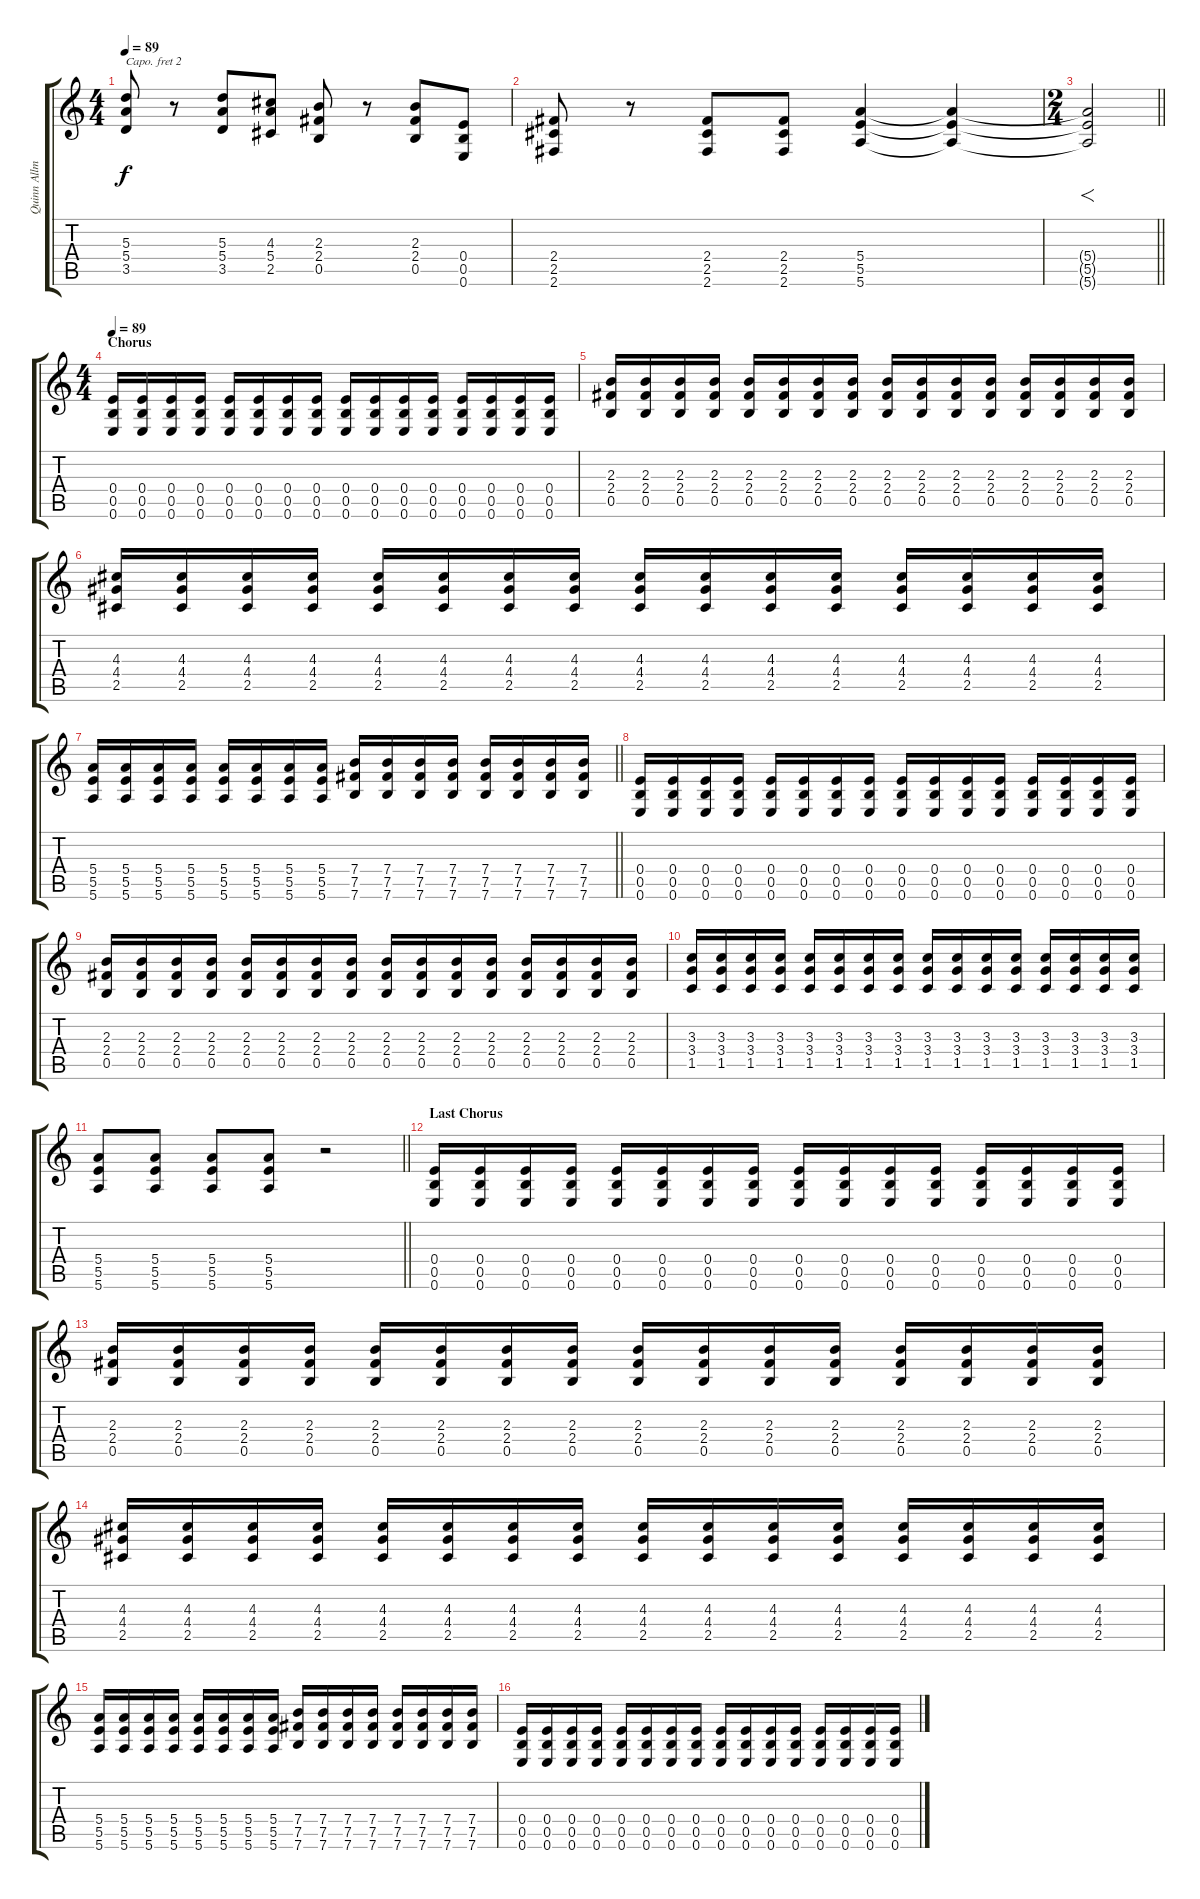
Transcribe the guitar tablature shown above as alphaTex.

\track ("Quinn Allman #1" "Quinn Allm") {instrument electricguitarjazz}
\staff {score tabs}
\capo 2
\tuning (E4 B3 G3 D3 A2 D2) {hide}
\ts (4 4)
\tempo 89
\clef g2
\ks c
(5.3 5.4 3.5).8{dy f} r.8 (5.3 5.4 3.5).8 (4.3 5.4 2.5).8 (2.3 2.4 0.5).8 r.8 (2.3 2.4 0.5).8 (0.4 0.5 0.6).8 |
(2.4 2.5 2.6).8 r.8 (2.4 2.5 2.6).8 (2.4 2.5 2.6).8 (5.4 5.5 5.6).4 (5.4{t} 5.5{t} 5.6{t}).4 |
\ts (2 4)
\barLineRight lightlight
(5.4{t} 5.5{t} 5.6{t}).2{f} |
\ts (4 4)
\section ("" "Chorus")
\tempo 89
(0.4 0.5 0.6).16{volume 11 instrument distortionguitar} (0.4 0.5 0.6).16 (0.4 0.5 0.6).16 (0.4 0.5 0.6).16 (0.4 0.5 0.6).16 (0.4 0.5 0.6).16 (0.4 0.5 0.6).16 (0.4 0.5 0.6).16 (0.4 0.5 0.6).16 (0.4 0.5 0.6).16 (0.4 0.5 0.6).16 (0.4 0.5 0.6).16 (0.4 0.5 0.6).16 (0.4 0.5 0.6).16 (0.4 0.5 0.6).16 (0.4 0.5 0.6).16 |
(2.3 2.4 0.5).16 (2.3 2.4 0.5).16 (2.3 2.4 0.5).16 (2.3 2.4 0.5).16 (2.3 2.4 0.5).16 (2.3 2.4 0.5).16 (2.3 2.4 0.5).16 (2.3 2.4 0.5).16 (2.3 2.4 0.5).16 (2.3 2.4 0.5).16 (2.3 2.4 0.5).16 (2.3 2.4 0.5).16 (2.3 2.4 0.5).16 (2.3 2.4 0.5).16 (2.3 2.4 0.5).16 (2.3 2.4 0.5).16 |
(4.3 4.4 2.5).16 (4.3 4.4 2.5).16 (4.3 4.4 2.5).16 (4.3 4.4 2.5).16 (4.3 4.4 2.5).16 (4.3 4.4 2.5).16 (4.3 4.4 2.5).16 (4.3 4.4 2.5).16 (4.3 4.4 2.5).16 (4.3 4.4 2.5).16 (4.3 4.4 2.5).16 (4.3 4.4 2.5).16 (4.3 4.4 2.5).16 (4.3 4.4 2.5).16 (4.3 4.4 2.5).16 (4.3 4.4 2.5).16 |
\barLineRight lightlight
(5.4 5.5 5.6).16 (5.4 5.5 5.6).16 (5.4 5.5 5.6).16 (5.4 5.5 5.6).16 (5.4 5.5 5.6).16 (5.4 5.5 5.6).16 (5.4 5.5 5.6).16 (5.4 5.5 5.6).16 (7.4 7.5 7.6).16 (7.4 7.5 7.6).16 (7.4 7.5 7.6).16 (7.4 7.5 7.6).16 (7.4 7.5 7.6).16 (7.4 7.5 7.6).16 (7.4 7.5 7.6).16 (7.4 7.5 7.6).16 |
(0.4 0.5 0.6).16 (0.4 0.5 0.6).16 (0.4 0.5 0.6).16 (0.4 0.5 0.6).16 (0.4 0.5 0.6).16 (0.4 0.5 0.6).16 (0.4 0.5 0.6).16 (0.4 0.5 0.6).16 (0.4 0.5 0.6).16 (0.4 0.5 0.6).16 (0.4 0.5 0.6).16 (0.4 0.5 0.6).16 (0.4 0.5 0.6).16 (0.4 0.5 0.6).16 (0.4 0.5 0.6).16 (0.4 0.5 0.6).16 |
(2.3 2.4 0.5).16 (2.3 2.4 0.5).16 (2.3 2.4 0.5).16 (2.3 2.4 0.5).16 (2.3 2.4 0.5).16 (2.3 2.4 0.5).16 (2.3 2.4 0.5).16 (2.3 2.4 0.5).16 (2.3 2.4 0.5).16 (2.3 2.4 0.5).16 (2.3 2.4 0.5).16 (2.3 2.4 0.5).16 (2.3 2.4 0.5).16 (2.3 2.4 0.5).16 (2.3 2.4 0.5).16 (2.3 2.4 0.5).16 |
(3.3 3.4 1.5).16 (3.3 3.4 1.5).16 (3.3 3.4 1.5).16 (3.3 3.4 1.5).16 (3.3 3.4 1.5).16 (3.3 3.4 1.5).16 (3.3 3.4 1.5).16 (3.3 3.4 1.5).16 (3.3 3.4 1.5).16 (3.3 3.4 1.5).16 (3.3 3.4 1.5).16 (3.3 3.4 1.5).16 (3.3 3.4 1.5).16 (3.3 3.4 1.5).16 (3.3 3.4 1.5).16 (3.3 3.4 1.5).16 |
\barLineRight lightlight
(5.4 5.5 5.6).8 (5.4 5.5 5.6).8 (5.4 5.5 5.6).8 (5.4 5.5 5.6).8 r.2 |
\section ("" "Last Chorus")
(0.4 0.5 0.6).16 (0.4 0.5 0.6).16 (0.4 0.5 0.6).16 (0.4 0.5 0.6).16 (0.4 0.5 0.6).16 (0.4 0.5 0.6).16 (0.4 0.5 0.6).16 (0.4 0.5 0.6).16 (0.4 0.5 0.6).16 (0.4 0.5 0.6).16 (0.4 0.5 0.6).16 (0.4 0.5 0.6).16 (0.4 0.5 0.6).16 (0.4 0.5 0.6).16 (0.4 0.5 0.6).16 (0.4 0.5 0.6).16 |
(2.3 2.4 0.5).16 (2.3 2.4 0.5).16 (2.3 2.4 0.5).16 (2.3 2.4 0.5).16 (2.3 2.4 0.5).16 (2.3 2.4 0.5).16 (2.3 2.4 0.5).16 (2.3 2.4 0.5).16 (2.3 2.4 0.5).16 (2.3 2.4 0.5).16 (2.3 2.4 0.5).16 (2.3 2.4 0.5).16 (2.3 2.4 0.5).16 (2.3 2.4 0.5).16 (2.3 2.4 0.5).16 (2.3 2.4 0.5).16 |
(4.3 4.4 2.5).16 (4.3 4.4 2.5).16 (4.3 4.4 2.5).16 (4.3 4.4 2.5).16 (4.3 4.4 2.5).16 (4.3 4.4 2.5).16 (4.3 4.4 2.5).16 (4.3 4.4 2.5).16 (4.3 4.4 2.5).16 (4.3 4.4 2.5).16 (4.3 4.4 2.5).16 (4.3 4.4 2.5).16 (4.3 4.4 2.5).16 (4.3 4.4 2.5).16 (4.3 4.4 2.5).16 (4.3 4.4 2.5).16 |
(5.4 5.5 5.6).16 (5.4 5.5 5.6).16 (5.4 5.5 5.6).16 (5.4 5.5 5.6).16 (5.4 5.5 5.6).16 (5.4 5.5 5.6).16 (5.4 5.5 5.6).16 (5.4 5.5 5.6).16 (7.4 7.5 7.6).16 (7.4 7.5 7.6).16 (7.4 7.5 7.6).16 (7.4 7.5 7.6).16 (7.4 7.5 7.6).16 (7.4 7.5 7.6).16 (7.4 7.5 7.6).16 (7.4 7.5 7.6).16 |
(0.4 0.5 0.6).16 (0.4 0.5 0.6).16 (0.4 0.5 0.6).16 (0.4 0.5 0.6).16 (0.4 0.5 0.6).16 (0.4 0.5 0.6).16 (0.4 0.5 0.6).16 (0.4 0.5 0.6).16 (0.4 0.5 0.6).16 (0.4 0.5 0.6).16 (0.4 0.5 0.6).16 (0.4 0.5 0.6).16 (0.4 0.5 0.6).16 (0.4 0.5 0.6).16 (0.4 0.5 0.6).16 (0.4 0.5 0.6).16
